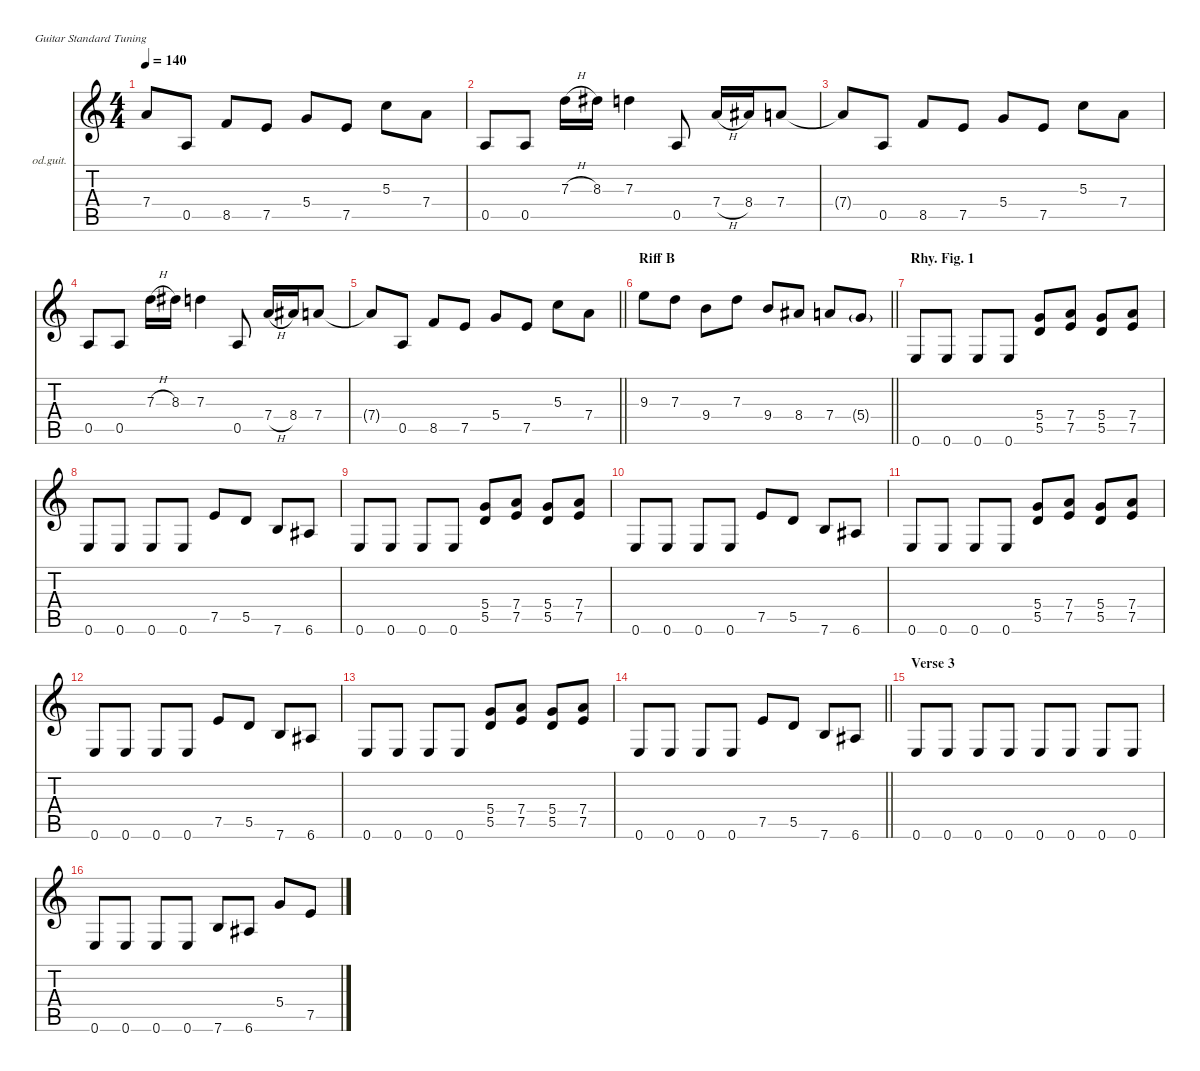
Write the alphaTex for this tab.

\defaultSystemsLayout 4
\hideDynamics
\bracketExtendMode nobrackets
\firstSystemTrackNameOrientation horizontal
\otherSystemsTrackNameOrientation horizontal
\track ("Gtr. II" "od.guit.") {instrument overdrivenguitar}
\staff {score tabs}
\tuning (E4 B3 G3 D3 A2 E2)
\ts (4 4)
\tempo 140
\clef g2
\ks c
7.4{t}.8{dy f} 0.5.8{dy mf} 8.5.8 7.5.8 5.4.8{dy f} 7.5.8{dy mf} 5.3.8{dy f} 7.4.8 |
0.5.8{dy mf} 0.5.8 7.3{h}.16{dy f} 8.3{acc #}.16 7.3.4 0.5.8{dy mf} 7.4{h}.16{dy f} 8.4{acc #}.16 7.4.8 |
7.4{t}.8 0.5.8{dy mf} 8.5.8 7.5.8 5.4.8{dy f} 7.5.8{dy mf} 5.3.8{dy f} 7.4.8 |
0.5.8{dy mf} 0.5.8 7.3{h}.16{dy f} 8.3{acc #}.16 7.3.4 0.5.8{dy mf} 7.4{h}.16{dy f} 8.4{acc #}.16 7.4.8 |
\barLineRight lightlight
7.4{t}.8 0.5.8{dy mf} 8.5.8 7.5.8 5.4.8{dy f} 7.5.8{dy mf} 5.3.8{dy f} 7.4.8 |
\section ("" "Riff B")
\barLineRight lightlight
9.3.8 7.3.8 9.4.8 7.3.8 9.4.8 8.4{acc #}.8 7.4.8 5.4{g}.8{dy ff} |
\section ("" "Rhy. Fig. 1")
0.6.8{dy mf} 0.6.8 0.6.8 0.6.8 (5.4 5.5).8{dy f} (7.4 7.5).8 (5.4 5.5).8 (7.4 7.5).8 |
0.6.8 0.6.8 0.6.8 0.6.8 7.5.8 5.5.8 7.6.8 6.6{acc #}.8 |
0.6.8{dy mf} 0.6.8 0.6.8 0.6.8 (5.4 5.5).8{dy f} (7.4 7.5).8 (5.4 5.5).8 (7.4 7.5).8 |
0.6.8 0.6.8 0.6.8 0.6.8 7.5.8 5.5.8 7.6.8 6.6{acc #}.8 |
0.6.8{dy mf} 0.6.8 0.6.8 0.6.8 (5.4 5.5).8{dy f} (7.4 7.5).8 (5.4 5.5).8 (7.4 7.5).8 |
0.6.8 0.6.8 0.6.8 0.6.8 7.5.8 5.5.8 7.6.8 6.6{acc #}.8 |
0.6.8{dy mf} 0.6.8 0.6.8 0.6.8 (5.4 5.5).8{dy f} (7.4 7.5).8 (5.4 5.5).8 (7.4 7.5).8 |
\barLineRight lightlight
0.6.8 0.6.8 0.6.8 0.6.8 7.5.8 5.5.8 7.6.8 6.6{acc #}.8 |
\section ("" "Verse 3")
0.6.8 0.6.8 0.6.8 0.6.8 0.6.8 0.6.8 0.6.8 0.6.8 |
0.6.8 0.6.8 0.6.8 0.6.8 7.6.8 6.6{acc #}.8 5.4.8 7.5.8
